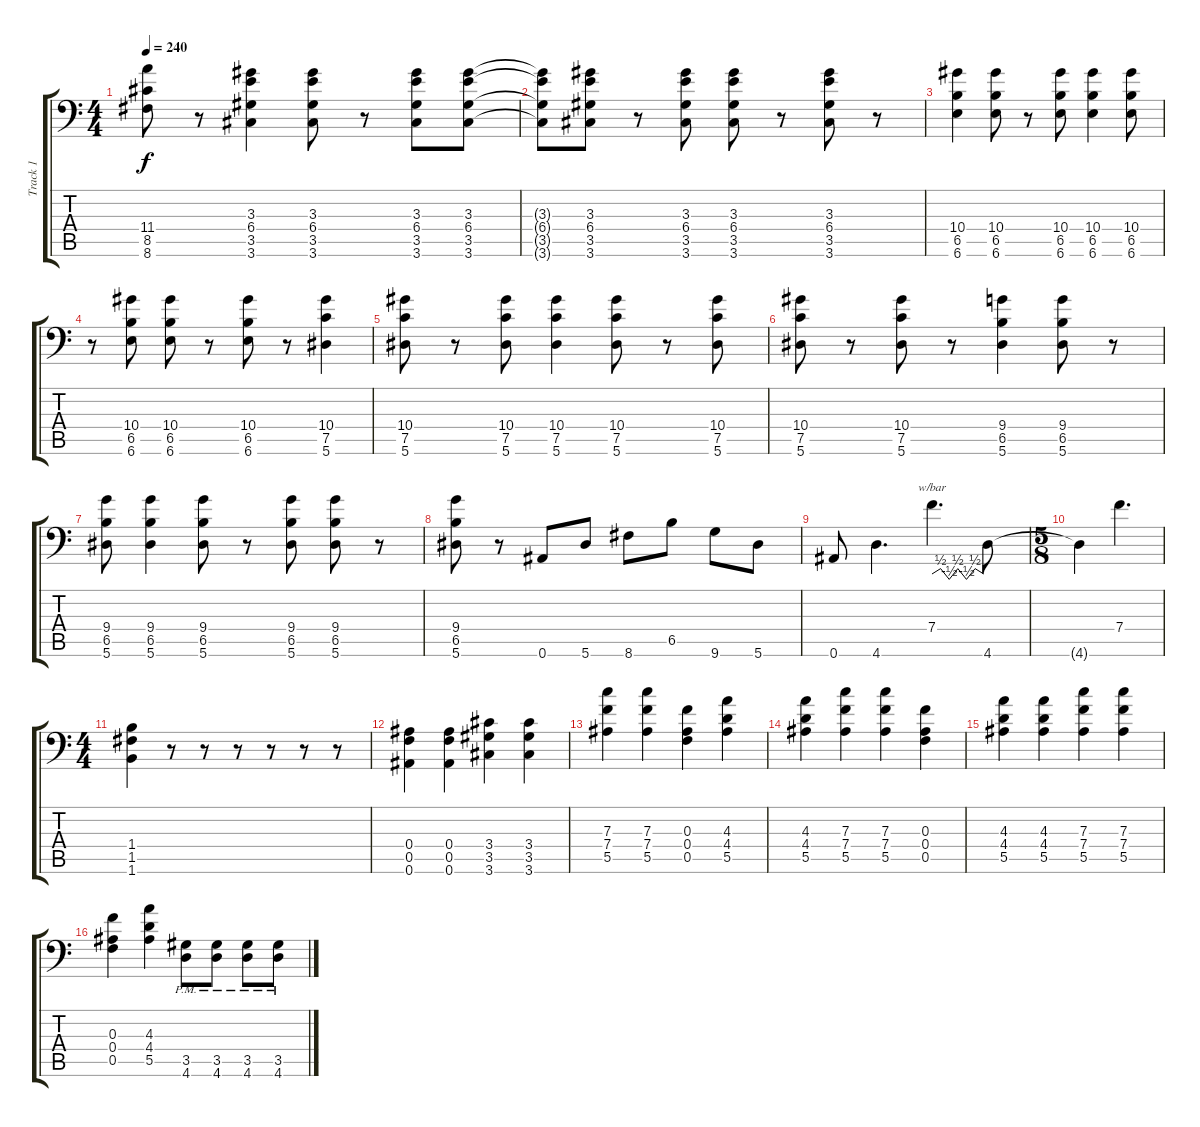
\track ("Track 1" "Track 1") {instrument distortionguitar}
\staff {score tabs}
\tuning (D4 A3 F3 Bb2 F2 Bb1) {hide}
\ts (4 4)
\tempo 240
\clef f4
\ks c
(11.4 8.5 8.6).8{dy f} r.8 (3.3 6.4 3.5 3.6).4 (3.3 6.4 3.5 3.6).8 r.8 (3.3 6.4 3.5 3.6).8 (3.3 6.4 3.5 3.6).8 |
(3.3{t} 6.4{t} 3.5{t} 3.6{t}).8 (3.3 6.4 3.5 3.6).8 r.8 (3.3 6.4 3.5 3.6).8 (3.3 6.4 3.5 3.6).8 r.8 (3.3 6.4 3.5 3.6).8 r.8 |
(10.4 6.5 6.6).4 (10.4 6.5 6.6).8 r.8 (10.4 6.5 6.6).8 (10.4 6.5 6.6).4 (10.4 6.5 6.6).8 |
r.8 (10.4 6.5 6.6).8 (10.4 6.5 6.6).8 r.8 (10.4 6.5 6.6).8 r.8 (10.4 7.5 5.6).4 |
(10.4 7.5 5.6).8 r.8 (10.4 7.5 5.6).8 (10.4 7.5 5.6).4 (10.4 7.5 5.6).8 r.8 (10.4 7.5 5.6).8 |
(10.4 7.5 5.6).8 r.8 (10.4 7.5 5.6).8 r.8 (9.4 6.5 5.6).4 (9.4 6.5 5.6).8 r.8 |
(9.4 6.5 5.6).8 (9.4 6.5 5.6).4 (9.4 6.5 5.6).8 r.8 (9.4 6.5 5.6).8 (9.4 6.5 5.6).8 r.8 |
(9.4 6.5 5.6).8 r.8 0.6.8 5.6.8 8.6.8 6.5.8 9.6.8 5.6.8 |
0.6.8 4.6.4{d} 7.4.4{d tbe (custom default 0 0 10 2 20 -2 30 2 40 -2 50 2 60 0)} 4.6.8 |
\ts (5 8)
4.6{t}.4 7.4.4{d} |
\ts (4 4)
(1.4 1.5 1.6).4 r.8 r.8 r.8 r.8 r.8 r.8 |
(0.4 0.5 0.6).4 (0.4 0.5 0.6).4 (3.4 3.5 3.6).4 (3.4 3.5 3.6).4 |
(7.3 7.4 5.5).4 (7.3 7.4 5.5).4 (0.3 0.4 0.5).4 (4.3 4.4 5.5).4 |
(4.3 4.4 5.5).4 (7.3 7.4 5.5).4 (7.3 7.4 5.5).4 (0.3 0.4 0.5).4 |
(4.3 4.4 5.5).4 (4.3 4.4 5.5).4 (7.3 7.4 5.5).4 (7.3 7.4 5.5).4 |
(0.3 0.4 0.5).4 (4.3 4.4 5.5).4 (3.5{pm} 4.6{pm}).8 (3.5{pm} 4.6{pm}).8 (3.5{pm} 4.6{pm}).8 (3.5{pm} 4.6{pm}).8
